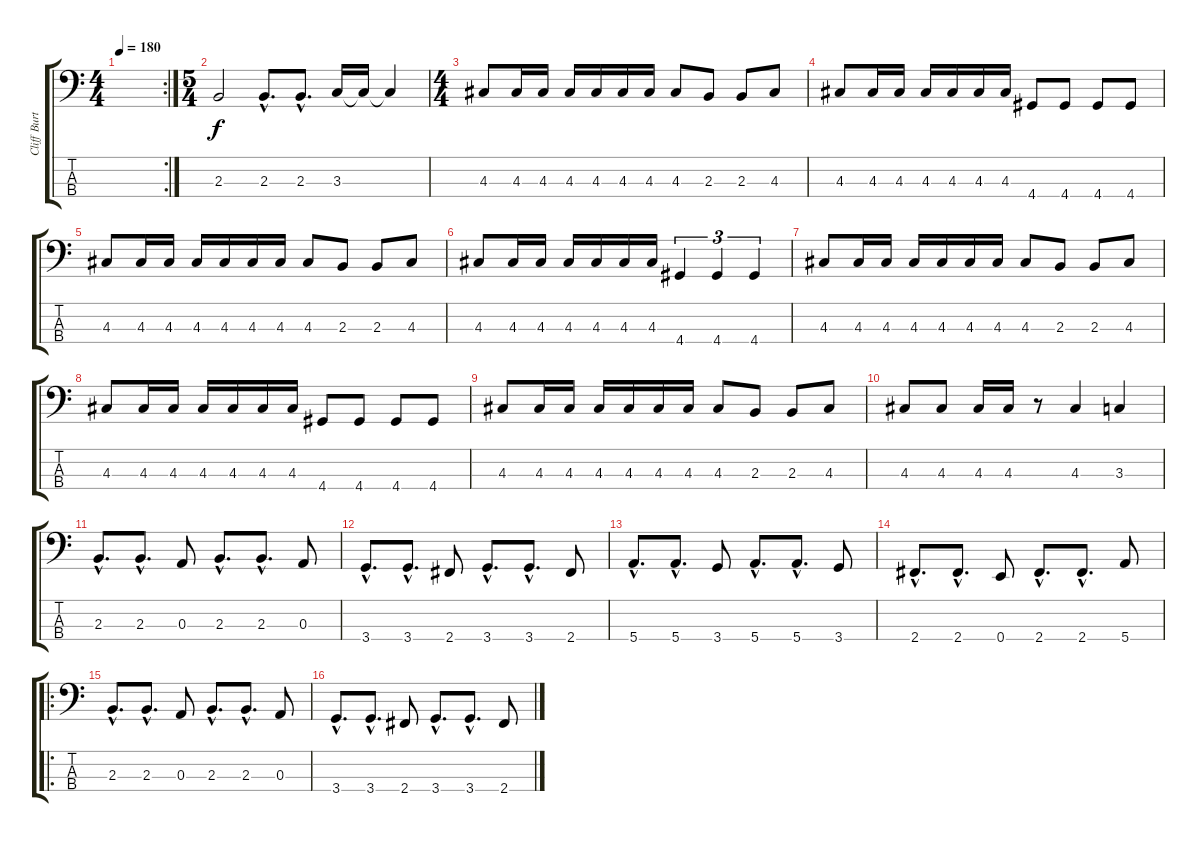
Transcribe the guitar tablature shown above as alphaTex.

\track ("Cliff Burton" "Cliff Burt") {instrument electricbassfinger}
\staff {score tabs}
\tuning (G2 D2 A1 E1) {hide}
\rc 2
\ts (4 4)
\tempo 180
\clef f4
\ks c
|
\ts (5 4)
2.3.2 2.3{hac}.8{d} 2.3{hac}.8{d} 3.3.16 3.3{t}.16 3.3{t}.4 |
\ts (4 4)
4.3.8 4.3.16 4.3.16 4.3.16 4.3.16 4.3.16 4.3.16 4.3.8 2.3.8 2.3.8 4.3.8 |
4.3.8 4.3.16 4.3.16 4.3.16 4.3.16 4.3.16 4.3.16 4.4.8 4.4.8 4.4.8 4.4.8 |
4.3.8 4.3.16 4.3.16 4.3.16 4.3.16 4.3.16 4.3.16 4.3.8 2.3.8 2.3.8 4.3.8 |
4.3.8 4.3.16 4.3.16 4.3.16 4.3.16 4.3.16 4.3.16 4.4.4{tu (3 2)} 4.4.4{tu (3 2)} 4.4.4{tu (3 2)} |
4.3.8 4.3.16 4.3.16 4.3.16 4.3.16 4.3.16 4.3.16 4.3.8 2.3.8 2.3.8 4.3.8 |
4.3.8 4.3.16 4.3.16 4.3.16 4.3.16 4.3.16 4.3.16 4.4.8 4.4.8 4.4.8 4.4.8 |
4.3.8 4.3.16 4.3.16 4.3.16 4.3.16 4.3.16 4.3.16 4.3.8 2.3.8 2.3.8 4.3.8 |
4.3.8 4.3.8 4.3.16 4.3.16 r.8 4.3.4 3.3.4 |
2.3{hac}.8{d} 2.3{hac}.8{d} 0.3.8 2.3{hac}.8{d} 2.3{hac}.8{d} 0.3.8 |
3.4{hac}.8{d} 3.4{hac}.8{d} 2.4.8 3.4{hac}.8{d} 3.4{hac}.8{d} 2.4.8 |
5.4{hac}.8{d} 5.4{hac}.8{d} 3.4.8 5.4{hac}.8{d} 5.4{hac}.8{d} 3.4.8 |
2.4{hac}.8{d} 2.4{hac}.8{d} 0.4.8 2.4{hac}.8{d} 2.4{hac}.8{d} 5.4.8 |
\ro
2.3{hac}.8{d} 2.3{hac}.8{d} 0.3.8 2.3{hac}.8{d} 2.3{hac}.8{d} 0.3.8 |
3.4{hac}.8{d} 3.4{hac}.8{d} 2.4.8 3.4{hac}.8{d} 3.4{hac}.8{d} 2.4.8
